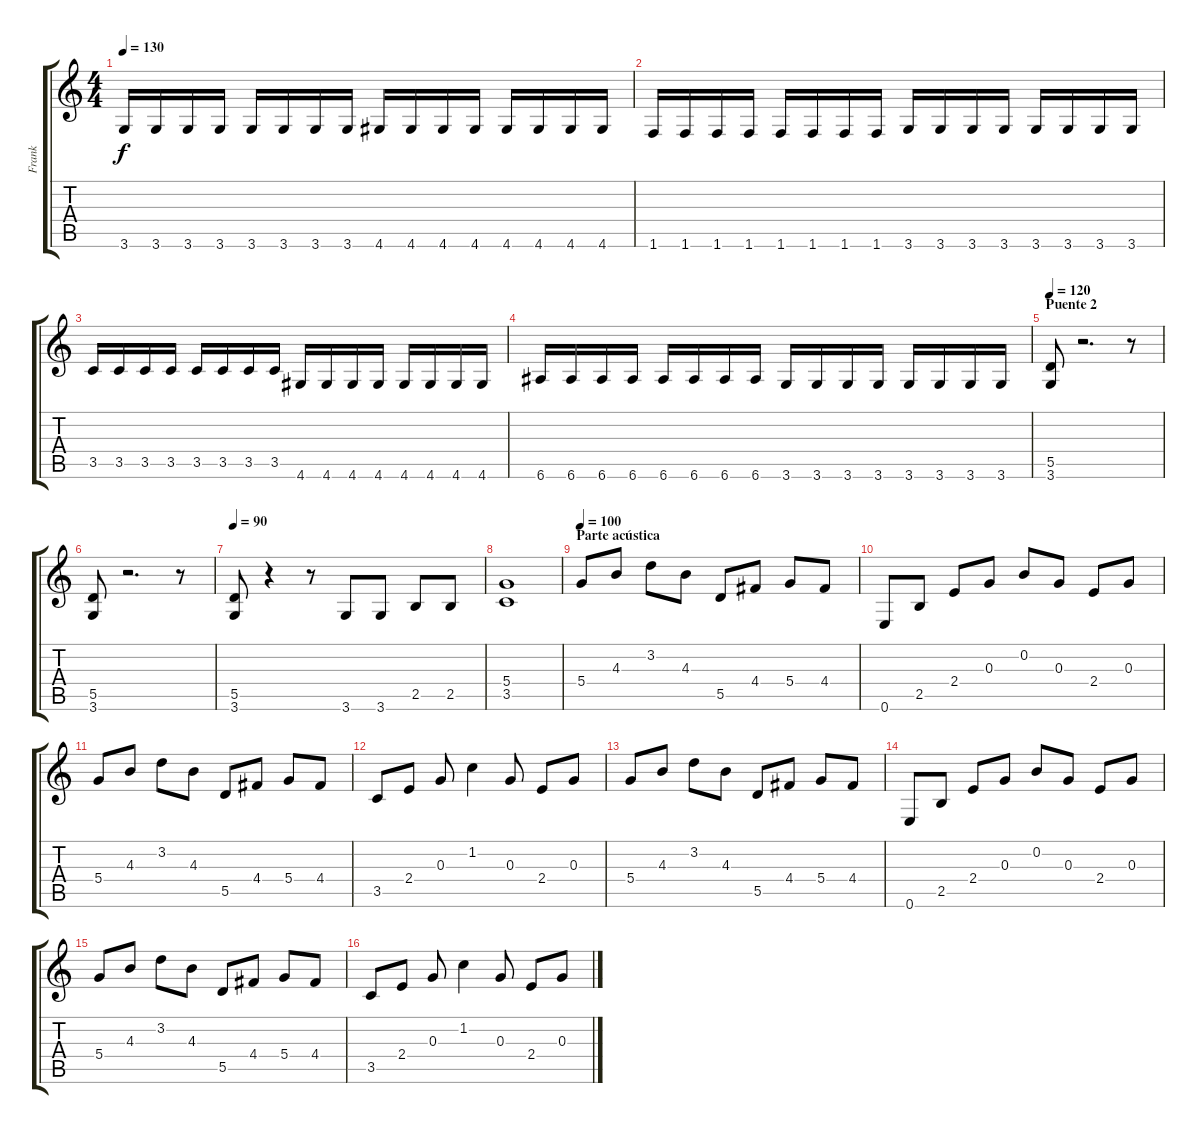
\track ("Frank" "Frank") {instrument distortionguitar}
\staff {score tabs}
\tuning (E4 B3 G3 D3 A2 E2) {hide}
\ts (4 4)
\tempo 130
\clef g2
\ks c
3.6.16{dy f} 3.6.16 3.6.16 3.6.16 3.6.16 3.6.16 3.6.16 3.6.16 4.6.16 4.6.16 4.6.16 4.6.16 4.6.16 4.6.16 4.6.16 4.6.16 |
1.6.16 1.6.16 1.6.16 1.6.16 1.6.16 1.6.16 1.6.16 1.6.16 3.6.16 3.6.16 3.6.16 3.6.16 3.6.16 3.6.16 3.6.16 3.6.16 |
3.5.16 3.5.16 3.5.16 3.5.16 3.5.16 3.5.16 3.5.16 3.5.16 4.6.16 4.6.16 4.6.16 4.6.16 4.6.16 4.6.16 4.6.16 4.6.16 |
6.6.16 6.6.16 6.6.16 6.6.16 6.6.16 6.6.16 6.6.16 6.6.16 3.6.16 3.6.16 3.6.16 3.6.16 3.6.16 3.6.16 3.6.16 3.6.16 |
\section ("" "Puente 2")
\tempo 120
(5.5 3.6).8 r.2{d} r.8 |
(5.5 3.6).8 r.2{d} r.8 |
\tempo 90
(5.5 3.6).8 r.4 r.8 3.6.8 3.6.8 2.5.8 2.5.8 |
(5.4 3.5).1 |
\section ("" "Parte acústica")
\tempo 100
5.4.8{volume 10 instrument acousticguitarsteel} 4.3.8 3.2.8 4.3.8 5.5.8 4.4.8 5.4.8 4.4.8 |
0.6.8 2.5.8 2.4.8 0.3.8 0.2.8 0.3.8 2.4.8 0.3.8 |
5.4.8 4.3.8 3.2.8 4.3.8 5.5.8 4.4.8 5.4.8 4.4.8 |
3.5.8 2.4.8 0.3.8 1.2.4 0.3.8 2.4.8 0.3.8 |
5.4.8 4.3.8 3.2.8 4.3.8 5.5.8 4.4.8 5.4.8 4.4.8 |
0.6.8 2.5.8 2.4.8 0.3.8 0.2.8 0.3.8 2.4.8 0.3.8 |
5.4.8 4.3.8 3.2.8 4.3.8 5.5.8 4.4.8 5.4.8 4.4.8 |
3.5.8 2.4.8 0.3.8 1.2.4 0.3.8 2.4.8 0.3.8
